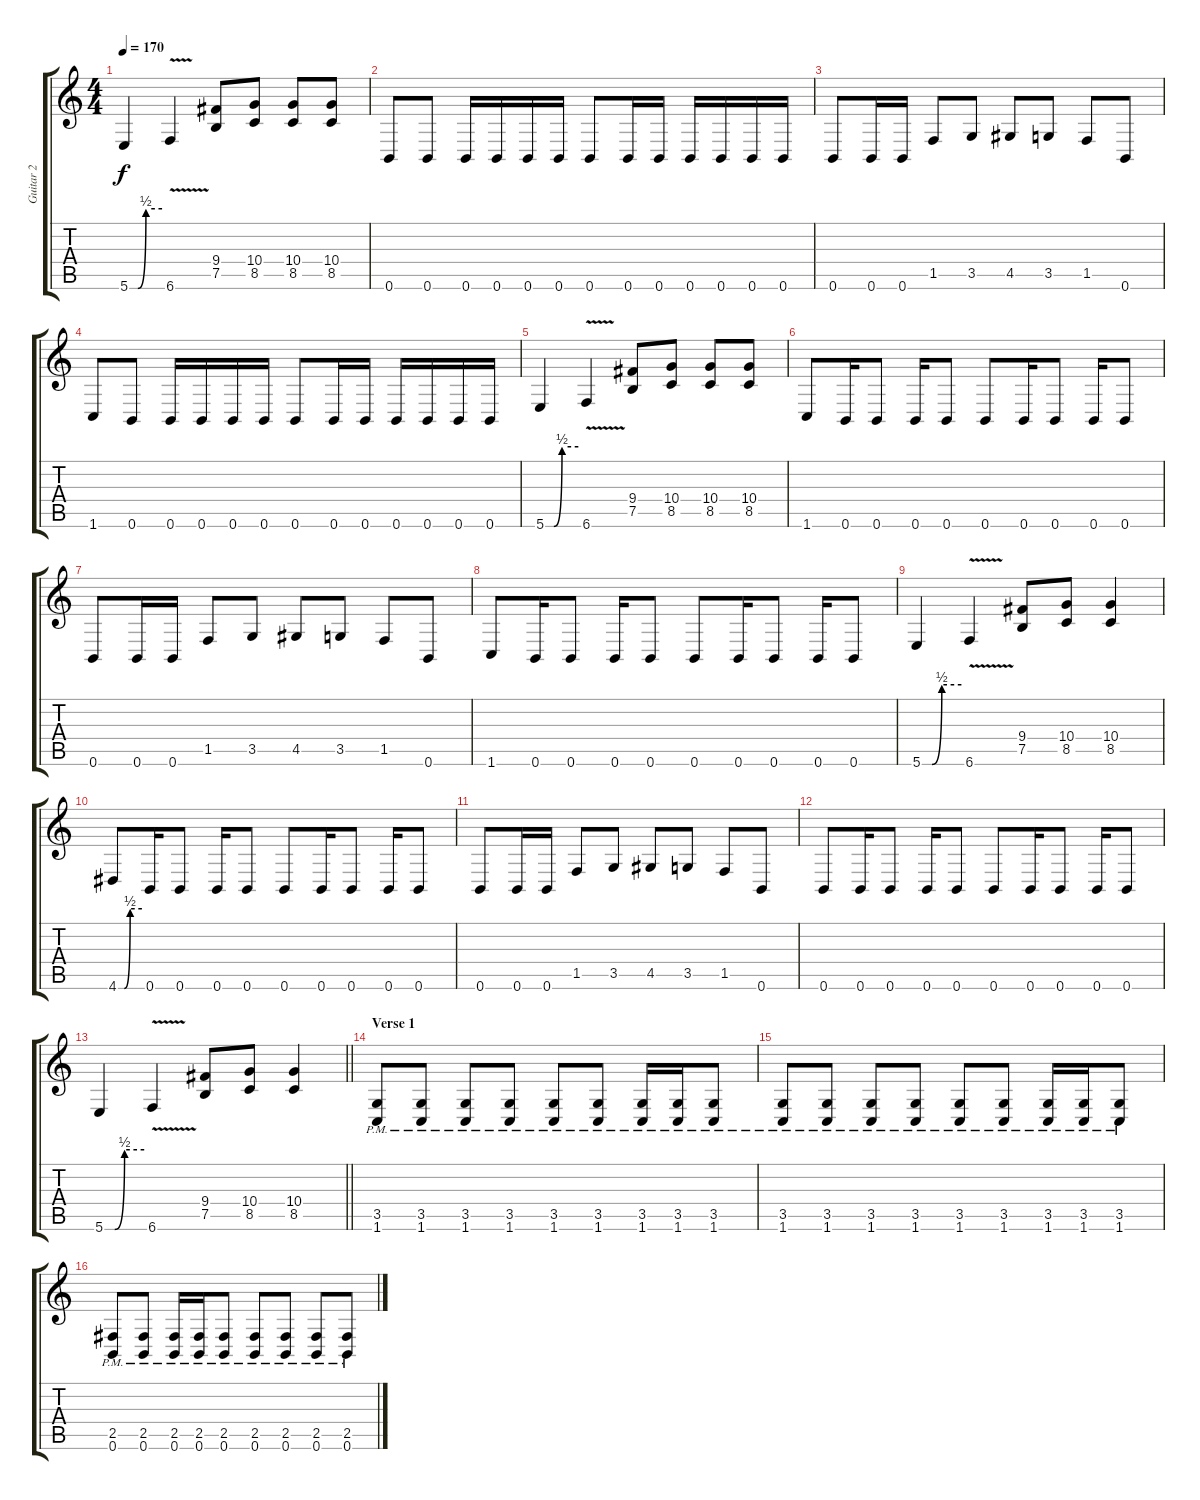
\track ("Guitar 2" "Guitar 2") {instrument distortionguitar}
\staff {score tabs}
\tuning (B3 Gb3 D3 A2 E2 B1) {hide}
\ts (4 4)
\tempo 170
\clef g2
\ks c
5.6{be (custom 0 0 15 0 30 2 60 2)}.4{dy f} 6.6{v}.4 (9.4 7.5).8 (10.4 8.5).8 (10.4 8.5).8 (10.4 8.5).8 |
0.6.8 0.6.8 0.6.16 0.6.16 0.6.16 0.6.16 0.6.8 0.6.16 0.6.16 0.6.16 0.6.16 0.6.16 0.6.16 |
0.6.8 0.6.16 0.6.16 1.5.8 3.5.8 4.5.8 3.5.8 1.5.8 0.6.8 |
1.6.8 0.6.8 0.6.16 0.6.16 0.6.16 0.6.16 0.6.8 0.6.16 0.6.16 0.6.16 0.6.16 0.6.16 0.6.16 |
5.6{be (custom 0 0 15 0 30 2 60 2)}.4 6.6{v}.4 (9.4 7.5).8 (10.4 8.5).8 (10.4 8.5).8 (10.4 8.5).8 |
1.6.8 0.6.16 0.6.8 0.6.16 0.6.8 0.6.8 0.6.16 0.6.8 0.6.16 0.6.8 |
0.6.8 0.6.16 0.6.16 1.5.8 3.5.8 4.5.8 3.5.8 1.5.8 0.6.8 |
1.6.8 0.6.16 0.6.8 0.6.16 0.6.8 0.6.8 0.6.16 0.6.8 0.6.16 0.6.8 |
5.6{be (custom 0 0 15 0 30 2 60 2)}.4 6.6{v}.4 (9.4 7.5).8 (10.4 8.5).8 (10.4 8.5).4 |
4.6{be (custom 0 0 15 0 30 2 60 2)}.8 0.6.16 0.6.8 0.6.16 0.6.8 0.6.8 0.6.16 0.6.8 0.6.16 0.6.8 |
0.6.8 0.6.16 0.6.16 1.5.8 3.5.8 4.5.8 3.5.8 1.5.8 0.6.8 |
0.6.8 0.6.16 0.6.8 0.6.16 0.6.8 0.6.8 0.6.16 0.6.8 0.6.16 0.6.8 |
\barLineRight lightlight
5.6{be (custom 0 0 15 0 30 2 60 2)}.4 6.6{v}.4 (9.4 7.5).8 (10.4 8.5).8 (10.4 8.5).4 |
\section ("" "Verse 1")
(3.5{pm} 1.6{pm}).8 (3.5{pm} 1.6{pm}).8 (3.5{pm} 1.6{pm}).8 (3.5{pm} 1.6{pm}).8 (3.5{pm} 1.6{pm}).8 (3.5{pm} 1.6{pm}).8 (3.5{pm} 1.6{pm}).16 (3.5{pm} 1.6{pm}).16 (3.5{pm} 1.6{pm}).8 |
(3.5{pm} 1.6{pm}).8 (3.5{pm} 1.6{pm}).8 (3.5{pm} 1.6{pm}).8 (3.5{pm} 1.6{pm}).8 (3.5{pm} 1.6{pm}).8 (3.5{pm} 1.6{pm}).8 (3.5{pm} 1.6{pm}).16 (3.5{pm} 1.6{pm}).16 (3.5{pm} 1.6{pm}).8 |
(2.5{pm} 0.6{pm}).8 (2.5{pm} 0.6{pm}).8 (2.5{pm} 0.6{pm}).16 (2.5{pm} 0.6{pm}).16 (2.5{pm} 0.6{pm}).8 (2.5{pm} 0.6{pm}).8 (2.5{pm} 0.6{pm}).8 (2.5{pm} 0.6{pm}).8 (2.5{pm} 0.6{pm}).8
